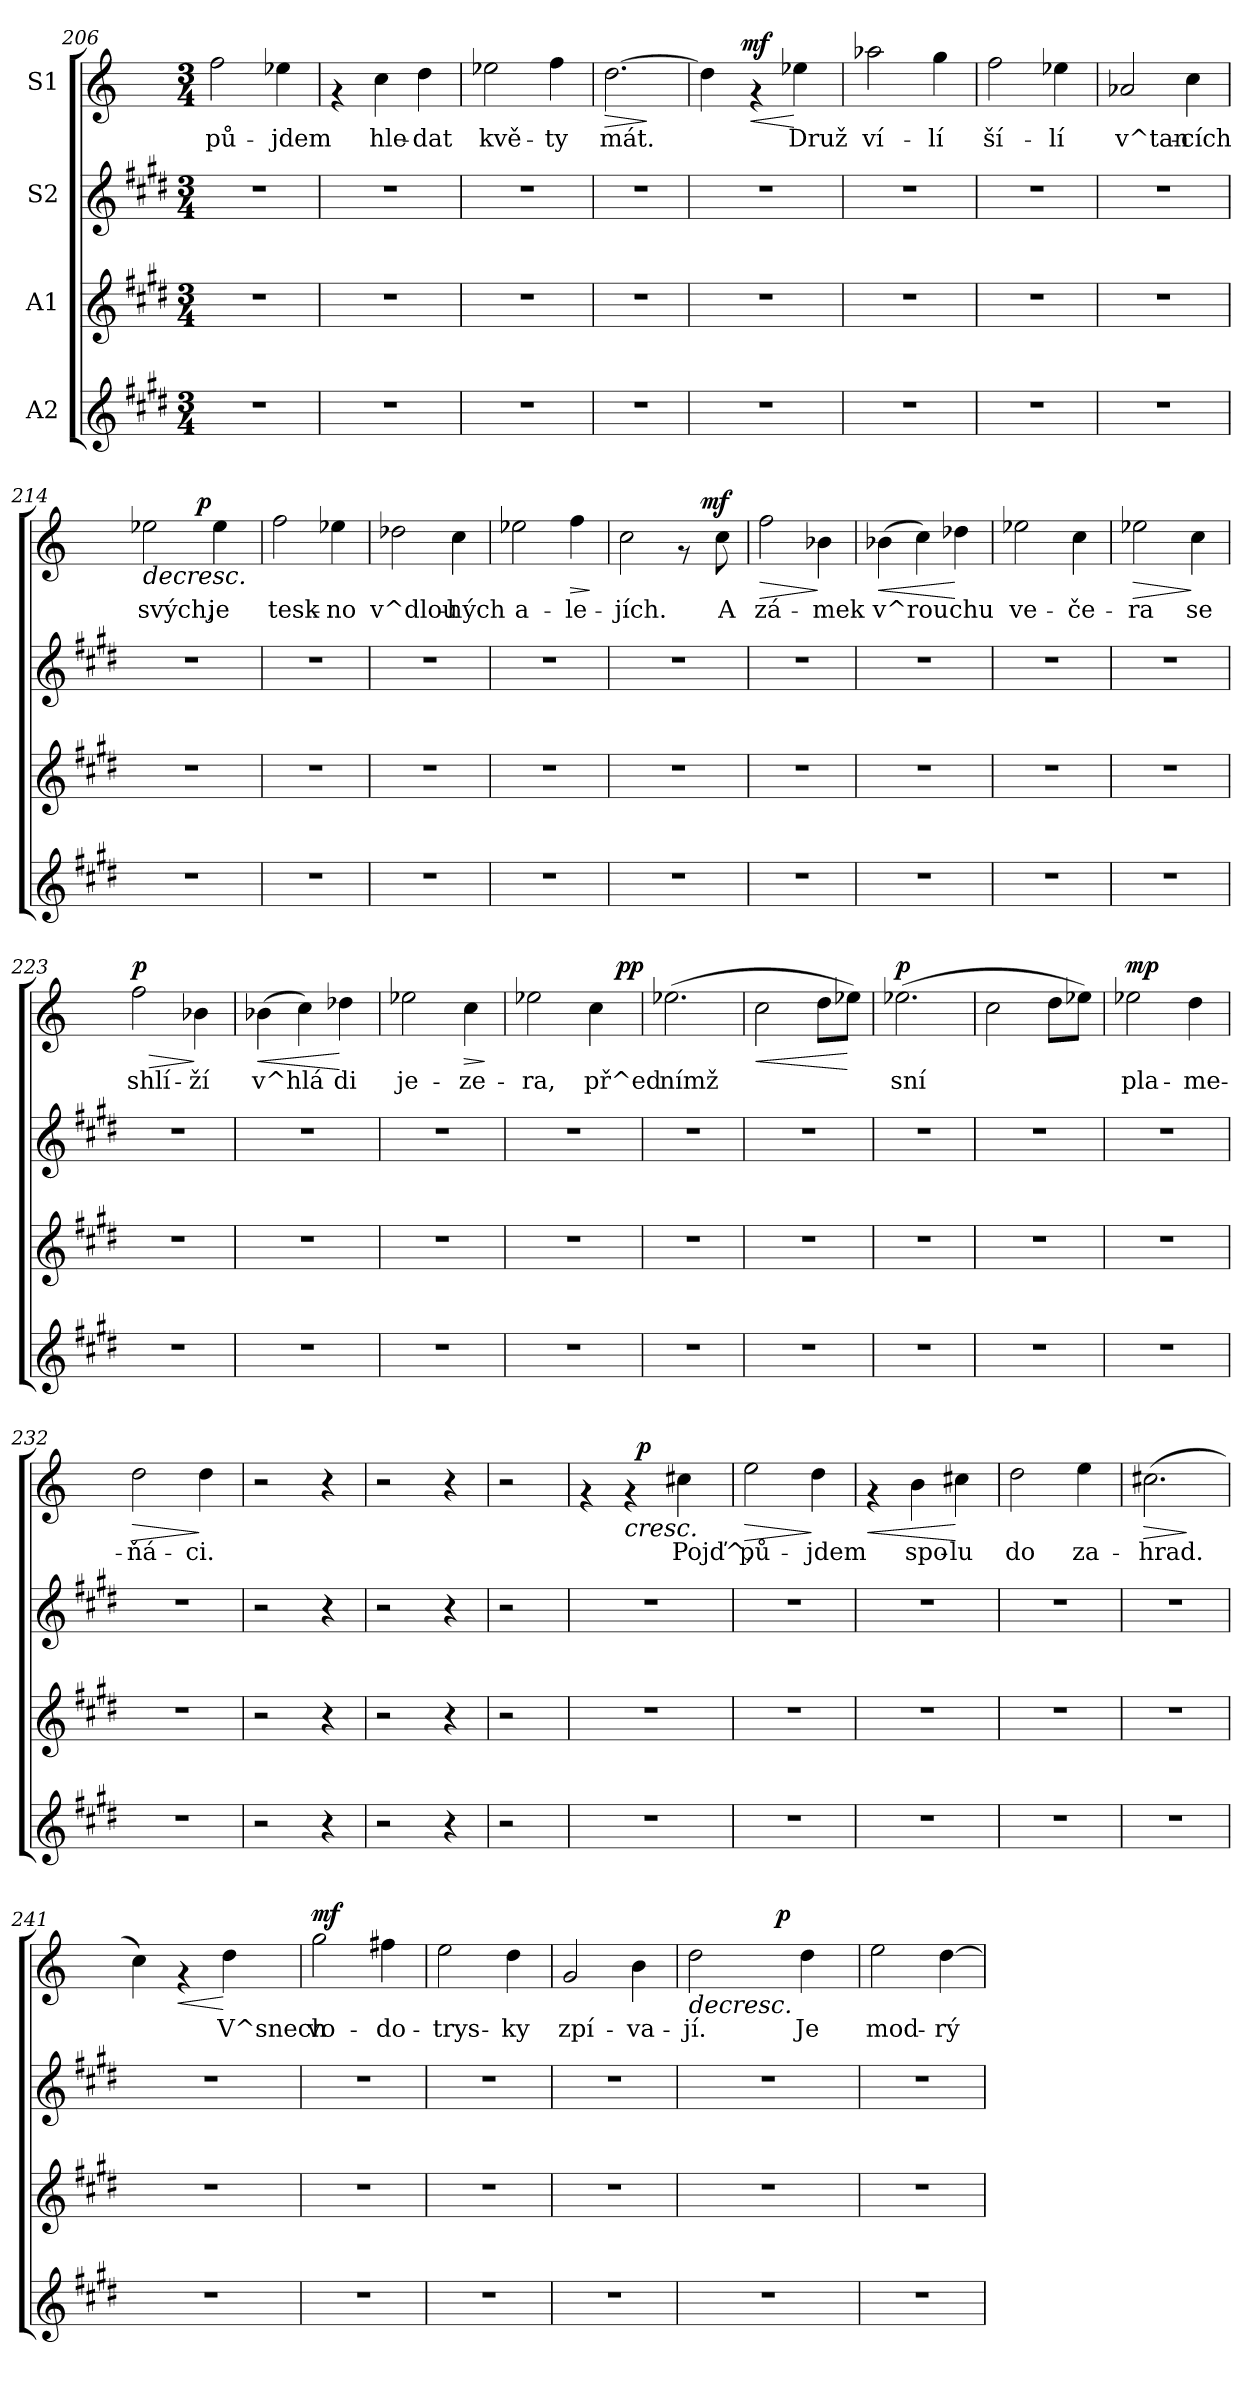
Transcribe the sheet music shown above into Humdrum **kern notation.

**kern	**kern	**kern	**kern	**text	**dynam
*part4	*part3	*part2	*part1	*part1	*part1
*staff4	*staff3	*staff2	*staff1	*staff1	*staff1
*I"A2	*I"A1	*I"S2	*I"S1	*	*
*clefG2	*clefG2	*clefG2	*clefG2	*	*
*k[f#c#g#d#]	*k[f#c#g#d#]	*k[f#c#g#d#]	*k[]	*	*
*E:	*E:	*E:	*C:	*	*
*M3/4	*M3/4	*M3/4	*M3/4	*	*
=206	=206	=206	=206	=206	=206
!	!	!	!	!LO:LY:b:rj	!
2.r	2.r	2.r	2ff\	pů-	.
!	!	!	!	!LO:LY:b:rj	!
.	.	.	4ee-X\	-jdem	.
=207	=207	=207	=207	=207	=207
2.r	2.r	2.r	4rf	.	.
!	!	!	!	!LO:LY:b:rj	!
.	.	.	4cc\	hle-	.
!	!	!	!	!LO:LY:b:rj	!
.	.	.	4dd\	-dat	.
=208	=208	=208	=208	=208	=208
!	!	!	!	!LO:LY:b:rj	!
2.r	2.r	2.r	2ee-X\	kvě-	.
!	!	!	!	!LO:LY:b:rj	!
.	.	.	4ff\	-ty	.
!!LO:LB:g=z
=209	=209	=209	=209	=209	=209
!	!	!	!	!LO:LY:b:rj	!LO:HP:b
2.r	2.r	2.r	[>2.dd\	mát.	>
.	.	.	.	.	]
=210	=210	=210	=210	=210	=210
!	!	!	!	!LO:LY:b:rj	!
*	*	*	*^	*	*
2.r	2.r	2.r	4dd\]	8...ryy	.	.
!	!	!	!	!	!	!LO:DY:a
.	.	.	.	2ryy	.	mf
!	!	!	!	!	!	!LO:HP:b
.	.	.	4rf	.	.	<
!	!	!	!	!	!LO:LY:b:rj	!
.	.	.	4ee-X\	.	Druž	[
.	.	.	.	64ryy	.	.
=211	=211	=211	=211	=211	=211	=211
!	!	!	!	!	!LO:LY:b:rj	!
*	*	*	*v	*v	*	*
2.r	2.r	2.r	2aa-X\	ví-	.
!	!	!	!	!LO:LY:b:rj	!
.	.	.	4gg\	-lí	.
=212	=212	=212	=212	=212	=212
!	!	!	!	!LO:LY:b:rj	!
2.r	2.r	2.r	2ff\	ší-	.
!	!	!	!	!LO:LY:b:rj	!
.	.	.	4ee-X\	-lí	.
=213	=213	=213	=213	=213	=213
!	!	!	!	!LO:LY:b:rj	!
2.r	2.r	2.r	2a-X/	v^tan-	.
!	!	!	!	!LO:LY:b:rj	!
.	.	.	4cc\	-cích	.
=214	=214	=214	=214	=214	=214
!	!	!	!	!LO:LY:b:rj	!LO:HP:b
*	*	*	*^	*	*
2.r	2.r	2.r	2ee-X\	4..ryy	svých,	>
!	!	!	!	!	!	!LO:DY:a
.	.	.	.	4ryy	.	p
!	!	!	!	!	!LO:LY:b:rj	!
.	.	.	4ee-\	.	je	]
.	.	.	.	16ryy	.	.
=215	=215	=215	=215	=215	=215	=215
!	!	!	!	!	!LO:LY:b:rj	!
*	*	*	*v	*v	*	*
2.r	2.r	2.r	2ff\	tesk-	.
!	!	!	!	!LO:LY:b:rj	!
.	.	.	4ee-X\	-no	.
=216	=216	=216	=216	=216	=216
!	!	!	!	!LO:LY:b:rj	!
2.r	2.r	2.r	2dd-X\	v^dlou-	.
!	!	!	!	!LO:LY:b:rj	!
.	.	.	4cc\	-hých	.
!!LO:LB:g=z
=217	=217	=217	=217	=217	=217
!	!	!	!	!LO:LY:b:rj	!
2.r	2.r	2.r	2ee-X\	a-	.
!	!	!	!	!LO:LY:b:rj	!LO:HP:b
.	.	.	4ff\	-le-	>
.	.	.	.	.	]
=218	=218	=218	=218	=218	=218
!	!	!	!	!LO:LY:b:rj	!
*	*	*	*^	*	*
2.r	2.r	2.r	2cc\	2ryy	-jích.	.
.	.	.	8rf	16ryy	.	.
.	.	.	.	64ryy	.	.
!	!	!	!	!	!	!LO:DY:a
.	.	.	.	8ryy	.	mf
!	!	!	!	!	!LO:LY:b:rj	!
.	.	.	8cc\	.	A	.
.	.	.	.	32.ryy	.	.
=219	=219	=219	=219	=219	=219	=219
!	!	!	!	!	!LO:LY:b:rj	!LO:HP:b
*	*	*	*v	*v	*	*
2.r	2.r	2.r	2ff\	zá-	>
!	!	!	!	!LO:LY:b:rj	!
.	.	.	4b-X\	-mek	]
=220	=220	=220	=220	=220	=220
!	!	!	!	!LO:LY:b:rj	!LO:HP:b
2.r	2.r	2.r	(>4b-X\	v^rou-	<
!	!	!	!	!LO:LY:b:rj	!
.	.	.	4cc\)	--	.
!	!	!	!	!LO:LY:b:rj	!
.	.	.	4dd-X\	-chu	[
=221	=221	=221	=221	=221	=221
!	!	!	!	!LO:LY:b:rj	!
2.r	2.r	2.r	2ee-X\	ve-	.
!	!	!	!	!LO:LY:b:rj	!
.	.	.	4cc\	-če-	.
=222	=222	=222	=222	=222	=222
!	!	!	!	!LO:LY:b:rj	!LO:HP:b
2.r	2.r	2.r	2ee-X\	-ra	>
!	!	!	!	!LO:LY:b:rj	!
.	.	.	4cc\	se	]
=223	=223	=223	=223	=223	=223
!	!	!	!	!LO:LY:b:rj	!LO:HP:b
!	!	!	!	!	!LO:DY:n=1:a
2.r	2.r	2.r	2ff\	shlí-	> p
!	!	!	!	!LO:LY:b:rj	!
.	.	.	4b-X\	-ží	]
=224	=224	=224	=224	=224	=224
!	!	!	!	!LO:LY:b:rj	!LO:HP:b
2.r	2.r	2.r	(>4b-X\	v^hlá-	<
!	!	!	!	!LO:LY:b:rj	!
.	.	.	4cc\)	--	.
!	!	!	!	!LO:LY:b:rj	!
.	.	.	4dd-X\	-di	[
!!LO:LB:g=z
=225	=225	=225	=225	=225	=225
!	!	!	!	!LO:LY:b:rj	!
2.r	2.r	2.r	2ee-X\	je-	.
!	!	!	!	!LO:LY:b:rj	!LO:HP:b
.	.	.	4cc\	-ze-	>
.	.	.	.	.	]
=226	=226	=226	=226	=226	=226
!	!	!	!	!LO:LY:b:rj	!
*	*	*	*^	*	*
2.r	2.r	2.r	2ee-X\	2ryy	-ra,	.
!	!	!	!	!	!LO:LY:b:rj	!
.	.	.	4cc\	8ryy	př^ed	.
!	!	!	!	!	!	!LO:DY:a
.	.	.	.	8ryy	.	pp
=227	=227	=227	=227	=227	=227	=227
!	!	!	!	!	!LO:LY:b:rj	!
*	*	*	*v	*v	*	*
2.r	2.r	2.r	(>2.ee-X\	nímž	.
=228	=228	=228	=228	=228	=228
!	!	!	!	!LO:LY:b:rj	!LO:HP:b
2.r	2.r	2.r	2cc\	.	<
!	!	!	!	!LO:LY:b:rj	!
.	.	.	8dd\L	.	.
!	!	!	!	!LO:LY:b:rj	!
.	.	.	8ee-X\J)	.	[
=229	=229	=229	=229	=229	=229
!	!	!	!	!LO:LY:b:rj	!LO:DY:a
2.r	2.r	2.r	(>2.ee-X\	sní	p
=230	=230	=230	=230	=230	=230
!	!	!	!	!LO:LY:b:rj	!
2.r	2.r	2.r	2cc\	.	.
!	!	!	!	!LO:LY:b:rj	!
.	.	.	8dd\L	.	.
!	!	!	!	!LO:LY:b:rj	!
.	.	.	8ee-X\J)	.	.
=231	=231	=231	=231	=231	=231
!	!	!	!	!LO:LY:b:rj	!LO:DY:a
2.r	2.r	2.r	2ee-X\	pla-	mp
!	!	!	!	!LO:LY:b:rj	!
.	.	.	4dd\	-me-	.
=232	=232	=232	=232	=232	=232
!	!	!	!	!LO:LY:b:rj	!LO:HP:b
2.r	2.r	2.r	2dd\	-ňá-	>
!	!	!	!	!LO:LY:b:rj	!
.	.	.	4dd\	-ci.	]
=233	=233	=233	=233	=233	=233
2r	2r	2r	2r	.	.
4r	4r	4r	4r	.	.
=234	=234	=234	=234	=234	=234
2r	2r	2r	2r	.	.
4r	4r	4r	4r	.	.
=235	=235	=235	=235	=235	=235
2r	2r	2r	2r	.	.
!!LO:LB:g=z
=236	=236	=236	=236	=236	=236
*	*	*	*^	*	*
2.r	2.r	2.r	4rf	4ryy	.	.
!	!	!	!	!	!	!LO:HP:b
.	.	.	4rf	32ryy	.	<
!	!	!	!	!	!	!LO:DY:a
.	.	.	.	4...ryy	.	p
!	!	!	!	!	!LO:LY:b:rj	!
.	.	.	4cc#X\	.	Pojď^,	[
=237	=237	=237	=237	=237	=237	=237
!	!	!	!	!	!LO:LY:b:rj	!LO:HP:b
*	*	*	*v	*v	*	*
2.r	2.r	2.r	2ee\	pů-	>
!	!	!	!	!LO:LY:b:rj	!
.	.	.	4dd\	-jdem	]
=238	=238	=238	=238	=238	=238
!	!	!	!	!	!LO:HP:b
2.r	2.r	2.r	4rf	.	<
!	!	!	!	!LO:LY:b:rj	!
.	.	.	4b\	spo-	.
!	!	!	!	!LO:LY:b:rj	!
.	.	.	4cc#X\	-lu	[
=239	=239	=239	=239	=239	=239
!	!	!	!	!LO:LY:b:rj	!
2.r	2.r	2.r	2dd\	do	.
!	!	!	!	!LO:LY:b:rj	!
.	.	.	4ee\	za-	.
=240	=240	=240	=240	=240	=240
!	!	!	!	!LO:LY:b:rj	!LO:HP:b
2.r	2.r	2.r	(>2.cc#X\	-hrad.	>
.	.	.	.	.	]
=241	=241	=241	=241	=241	=241
!	!	!	!	!LO:LY:b:rj	!
2.r	2.r	2.r	4cc\)	.	.
!	!	!	!	!	!LO:HP:b
.	.	.	4rf	.	<
!	!	!	!	!LO:LY:b:rj	!
.	.	.	4dd\	V^snech	[
=242	=242	=242	=242	=242	=242
!	!	!	!	!LO:LY:b:rj	!LO:DY:a
2.r	2.r	2.r	2gg\	vo-	mf
!	!	!	!	!LO:LY:b:rj	!
.	.	.	4ff#X\	-do-	.
=243	=243	=243	=243	=243	=243
!	!	!	!	!LO:LY:b:rj	!
2.r	2.r	2.r	2ee\	-trys-	.
!	!	!	!	!LO:LY:b:rj	!
.	.	.	4dd\	-ky	.
!!LO:PB:g=z
=244	=244	=244	=244	=244	=244
!	!	!	!	!LO:LY:b:rj	!
2.r	2.r	2.r	2g/	zpí-	.
!	!	!	!	!LO:LY:b:rj	!
.	.	.	4b\	-va-	.
=245	=245	=245	=245	=245	=245
!	!	!	!	!LO:LY:b:rj	!LO:HP:b
*	*	*	*^	*	*
2.r	2.r	2.r	2dd\	4ryy	-jí.	>
.	.	.	.	8ryy	.	.
.	.	.	.	32ryy	.	.
!	!	!	!	!	!	!LO:DY:a
.	.	.	.	4ryy	.	p
!	!	!	!	!	!LO:LY:b:rj	!
.	.	.	4dd\	.	Je	]
.	.	.	.	16.ryy	.	.
=246	=246	=246	=246	=246	=246	=246
!	!	!	!	!	!LO:LY:b:rj	!
*	*	*	*v	*v	*	*
2.r	2.r	2.r	2ee\	mod-	.
!	!	!	!	!LO:LY:b:rj	!
.	.	.	[>4dd\	-rý	.
=	=	=	=	=	=
*-	*-	*-	*-	*-	*-
